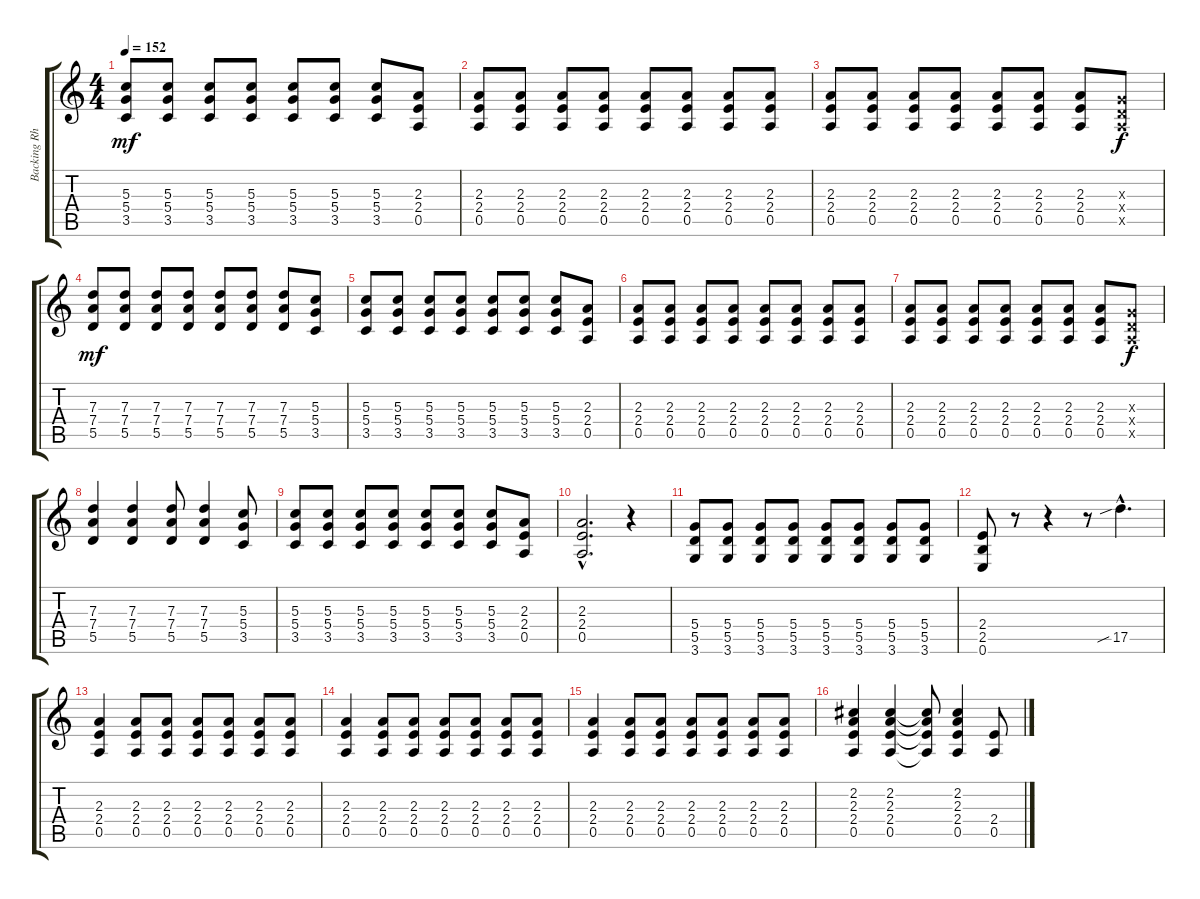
\track ("Backing Rhythm Guitar" "Backing Rh") {instrument overdrivenguitar}
\staff {score tabs}
\tuning (E4 B3 G3 D3 A2 E2) {hide}
\ts (4 4)
\tempo 152
\clef g2
\ks c
(5.3 5.4 3.5).8{dy mf} (5.3 5.4 3.5).8 (5.3 5.4 3.5).8 (5.3 5.4 3.5).8 (5.3 5.4 3.5).8 (5.3 5.4 3.5).8 (5.3 5.4 3.5).8 (2.3 2.4 0.5).8 |
(2.3 2.4 0.5).8 (2.3 2.4 0.5).8 (2.3 2.4 0.5).8 (2.3 2.4 0.5).8 (2.3 2.4 0.5).8 (2.3 2.4 0.5).8 (2.3 2.4 0.5).8 (2.3 2.4 0.5).8 |
(2.3 2.4 0.5).8 (2.3 2.4 0.5).8 (2.3 2.4 0.5).8 (2.3 2.4 0.5).8 (2.3 2.4 0.5).8 (2.3 2.4 0.5).8 (2.3 2.4 0.5).8 (0.3{x} 0.4{x} 0.5{x}).8{dy f} |
(7.3 7.4 5.5).8{dy mf} (7.3 7.4 5.5).8 (7.3 7.4 5.5).8 (7.3 7.4 5.5).8 (7.3 7.4 5.5).8 (7.3 7.4 5.5).8 (7.3 7.4 5.5).8 (5.3 5.4 3.5).8 |
(5.3 5.4 3.5).8 (5.3 5.4 3.5).8 (5.3 5.4 3.5).8 (5.3 5.4 3.5).8 (5.3 5.4 3.5).8 (5.3 5.4 3.5).8 (5.3 5.4 3.5).8 (2.3 2.4 0.5).8 |
(2.3 2.4 0.5).8 (2.3 2.4 0.5).8 (2.3 2.4 0.5).8 (2.3 2.4 0.5).8 (2.3 2.4 0.5).8 (2.3 2.4 0.5).8 (2.3 2.4 0.5).8 (2.3 2.4 0.5).8 |
(2.3 2.4 0.5).8 (2.3 2.4 0.5).8 (2.3 2.4 0.5).8 (2.3 2.4 0.5).8 (2.3 2.4 0.5).8 (2.3 2.4 0.5).8 (2.3 2.4 0.5).8 (0.3{x} 0.4{x} 0.5{x}).8{dy f} |
(7.3 7.4 5.5).4 (7.3 7.4 5.5).4 (7.3 7.4 5.5).8 (7.3 7.4 5.5).4 (5.3 5.4 3.5).8 |
(5.3 5.4 3.5).8 (5.3 5.4 3.5).8 (5.3 5.4 3.5).8 (5.3 5.4 3.5).8 (5.3 5.4 3.5).8 (5.3 5.4 3.5).8 (5.3 5.4 3.5).8 (2.3 2.4 0.5).8 |
(2.3{hac} 2.4{hac} 0.5{hac}).2{d} r.4 |
(5.4 5.5 3.6).8 (5.4 5.5 3.6).8 (5.4 5.5 3.6).8 (5.4 5.5 3.6).8 (5.4 5.5 3.6).8 (5.4 5.5 3.6).8 (5.4 5.5 3.6).8 (5.4 5.5 3.6).8 |
(2.4 2.5 0.6).8 r.8 r.4 r.8 17.5{sib hac}.4{d} |
(2.3 2.4 0.5).4 (2.3 2.4 0.5).8 (2.3 2.4 0.5).8 (2.3 2.4 0.5).8 (2.3 2.4 0.5).8 (2.3 2.4 0.5).8 (2.3 2.4 0.5).8 |
(2.3 2.4 0.5).4 (2.3 2.4 0.5).8 (2.3 2.4 0.5).8 (2.3 2.4 0.5).8 (2.3 2.4 0.5).8 (2.3 2.4 0.5).8 (2.3 2.4 0.5).8 |
(2.3 2.4 0.5).4 (2.3 2.4 0.5).8 (2.3 2.4 0.5).8 (2.3 2.4 0.5).8 (2.3 2.4 0.5).8 (2.3 2.4 0.5).8 (2.3 2.4 0.5).8 |
(2.2 2.3 2.4 0.5).4 (2.2 2.3 2.4 0.5).4 (2.2{t} 2.3{t} 2.4{t} 0.5{t}).8 (2.2 2.3 2.4 0.5).4 (2.4 0.5).8
